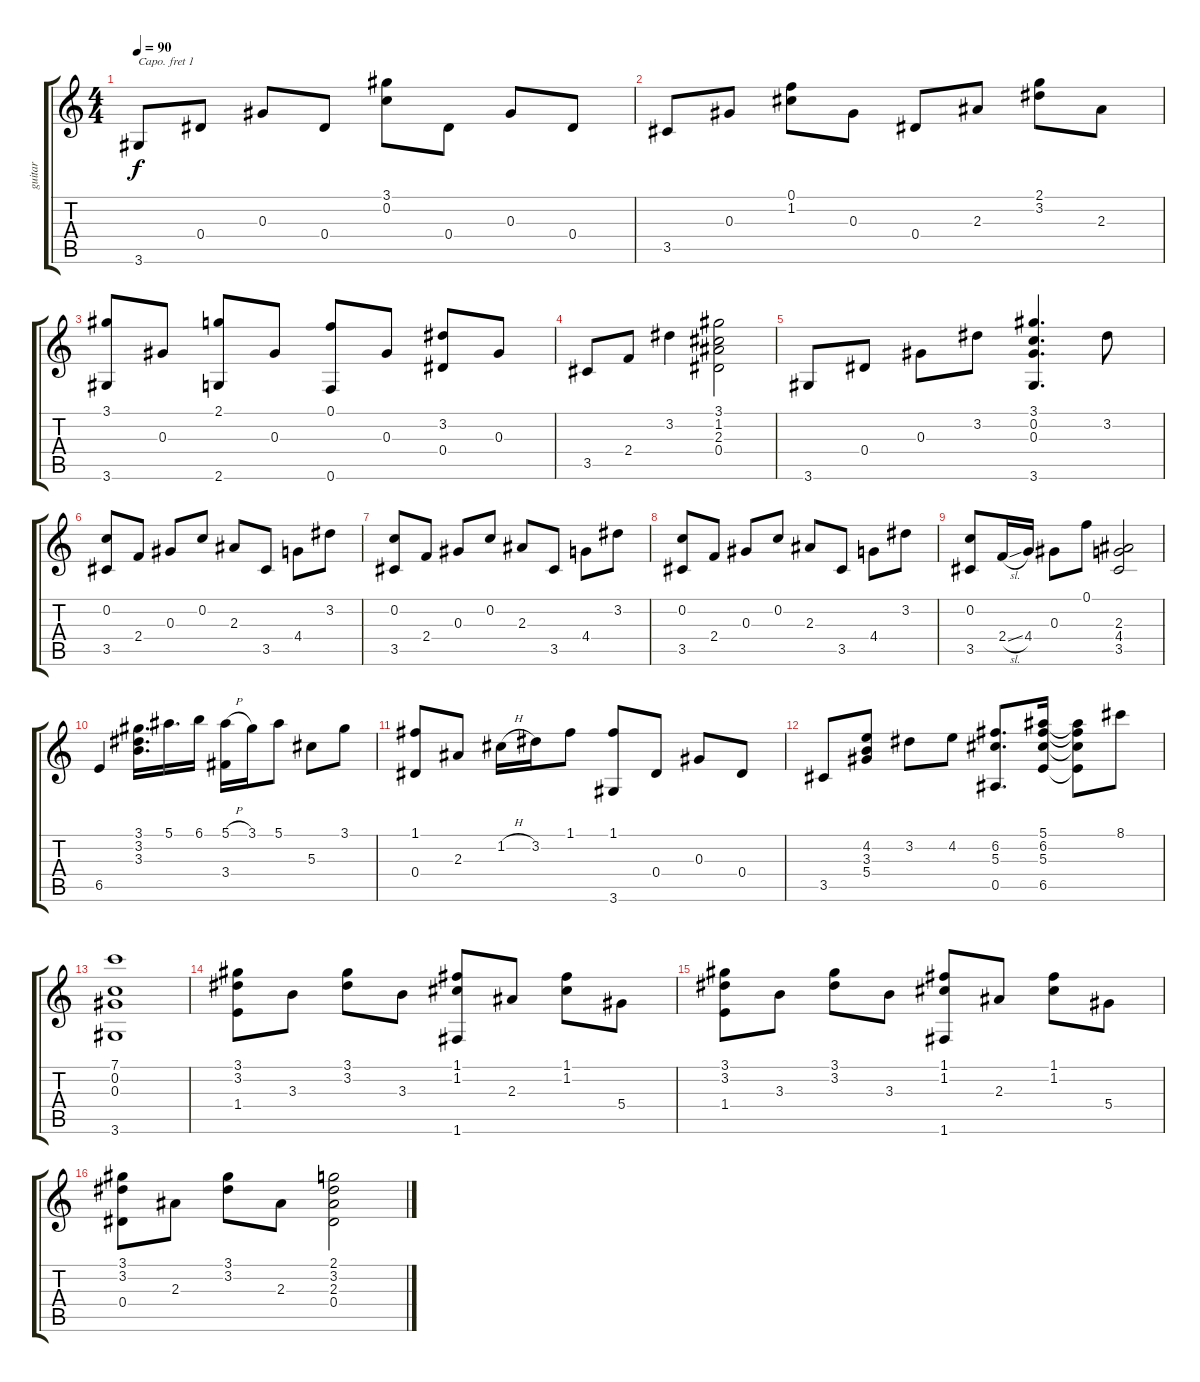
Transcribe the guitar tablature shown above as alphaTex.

\track ("guitar" "guitar") {instrument acousticguitarsteel}
\staff {score tabs}
\capo 1
\tuning (E4 B3 G3 D3 A2 E2) {hide}
\ts (4 4)
\tempo 90
\clef g2
\ks c
3.6.8{dy f} 0.4.8 0.3.8 0.4.8 (3.1 0.2).8 0.4.8 0.3.8 0.4.8 |
3.5.8 0.3.8 (0.1 1.2).8 0.3.8 0.4.8 2.3.8 (2.1 3.2).8 2.3.8 |
(3.1 3.6).8 0.3.8 (2.1 2.6).8 0.3.8 (0.1 0.6).8 0.3.8 (3.2 0.4).8 0.3.8 |
3.5.8 2.4.8 3.2.4 (3.1 1.2 2.3 0.4).2 |
3.6.8 0.4.8 0.3.8 3.2.8 (3.1 0.2 0.3 3.6).4{d} 3.2.8 |
(0.2 3.5).8 2.4.8 0.3.8 0.2.8 2.3.8 3.5.8 4.4.8 3.2.8 |
(0.2 3.5).8 2.4.8 0.3.8 0.2.8 2.3.8 3.5.8 4.4.8 3.2.8 |
(0.2 3.5).8 2.4.8 0.3.8 0.2.8 2.3.8 3.5.8 4.4.8 3.2.8 |
(0.2 3.5).8 2.4{sl}.16 4.4.16 0.3.8 0.1.8 (2.3 4.4 3.5).2 |
6.5.4 (3.1 3.2 3.3).16{d} 5.1.16{d} 6.1.16 (5.1{h} 3.4).16 3.1.16 5.1.8 5.3.8 3.1.8 |
(1.1 0.4).8 2.3.8 1.2{h}.16 3.2.16 1.1.8 (1.1 3.6).8 0.4.8 0.3.8 0.4.8 |
3.5.8 (4.2 3.3 5.4).8 3.2.8 4.2.8 (6.2 5.3 0.5).8{d} (5.1 6.2 5.3 6.5).16 (5.1{t} 6.2{t} 5.3{t} 6.5{t}).8 8.1.8 |
(7.1 0.2 0.3 3.6).1 |
(3.1 3.2 1.4).8 3.3.8 (3.1 3.2).8 3.3.8 (1.1 1.2 1.6).8 2.3.8 (1.1 1.2).8 5.4.8 |
(3.1 3.2 1.4).8 3.3.8 (3.1 3.2).8 3.3.8 (1.1 1.2 1.6).8 2.3.8 (1.1 1.2).8 5.4.8 |
(3.1 3.2 0.4).8 2.3.8 (3.1 3.2).8 2.3.8 (2.1 3.2 2.3 0.4).2
